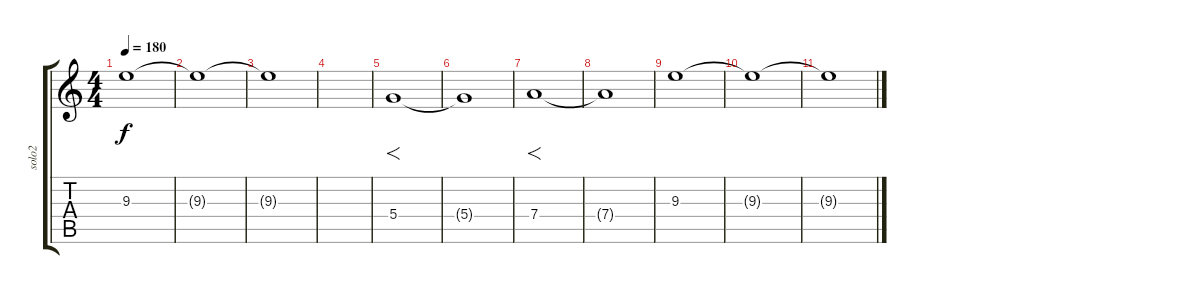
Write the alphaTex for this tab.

\track ("solo2" "solo2") {instrument overdrivenguitar}
\staff {score tabs}
\tuning (E4 B3 G3 D3 A2 E2) {hide}
\ts (4 4)
\tempo 180
\clef g2
\ks c
9.3.1{dy f} |
9.3{t}.1 |
9.3{t}.1 |
|
5.4.1{f} |
5.4{t}.1 |
7.4.1{f} |
7.4{t}.1 |
9.3.1 |
9.3{t}.1 |
9.3{t}.1
